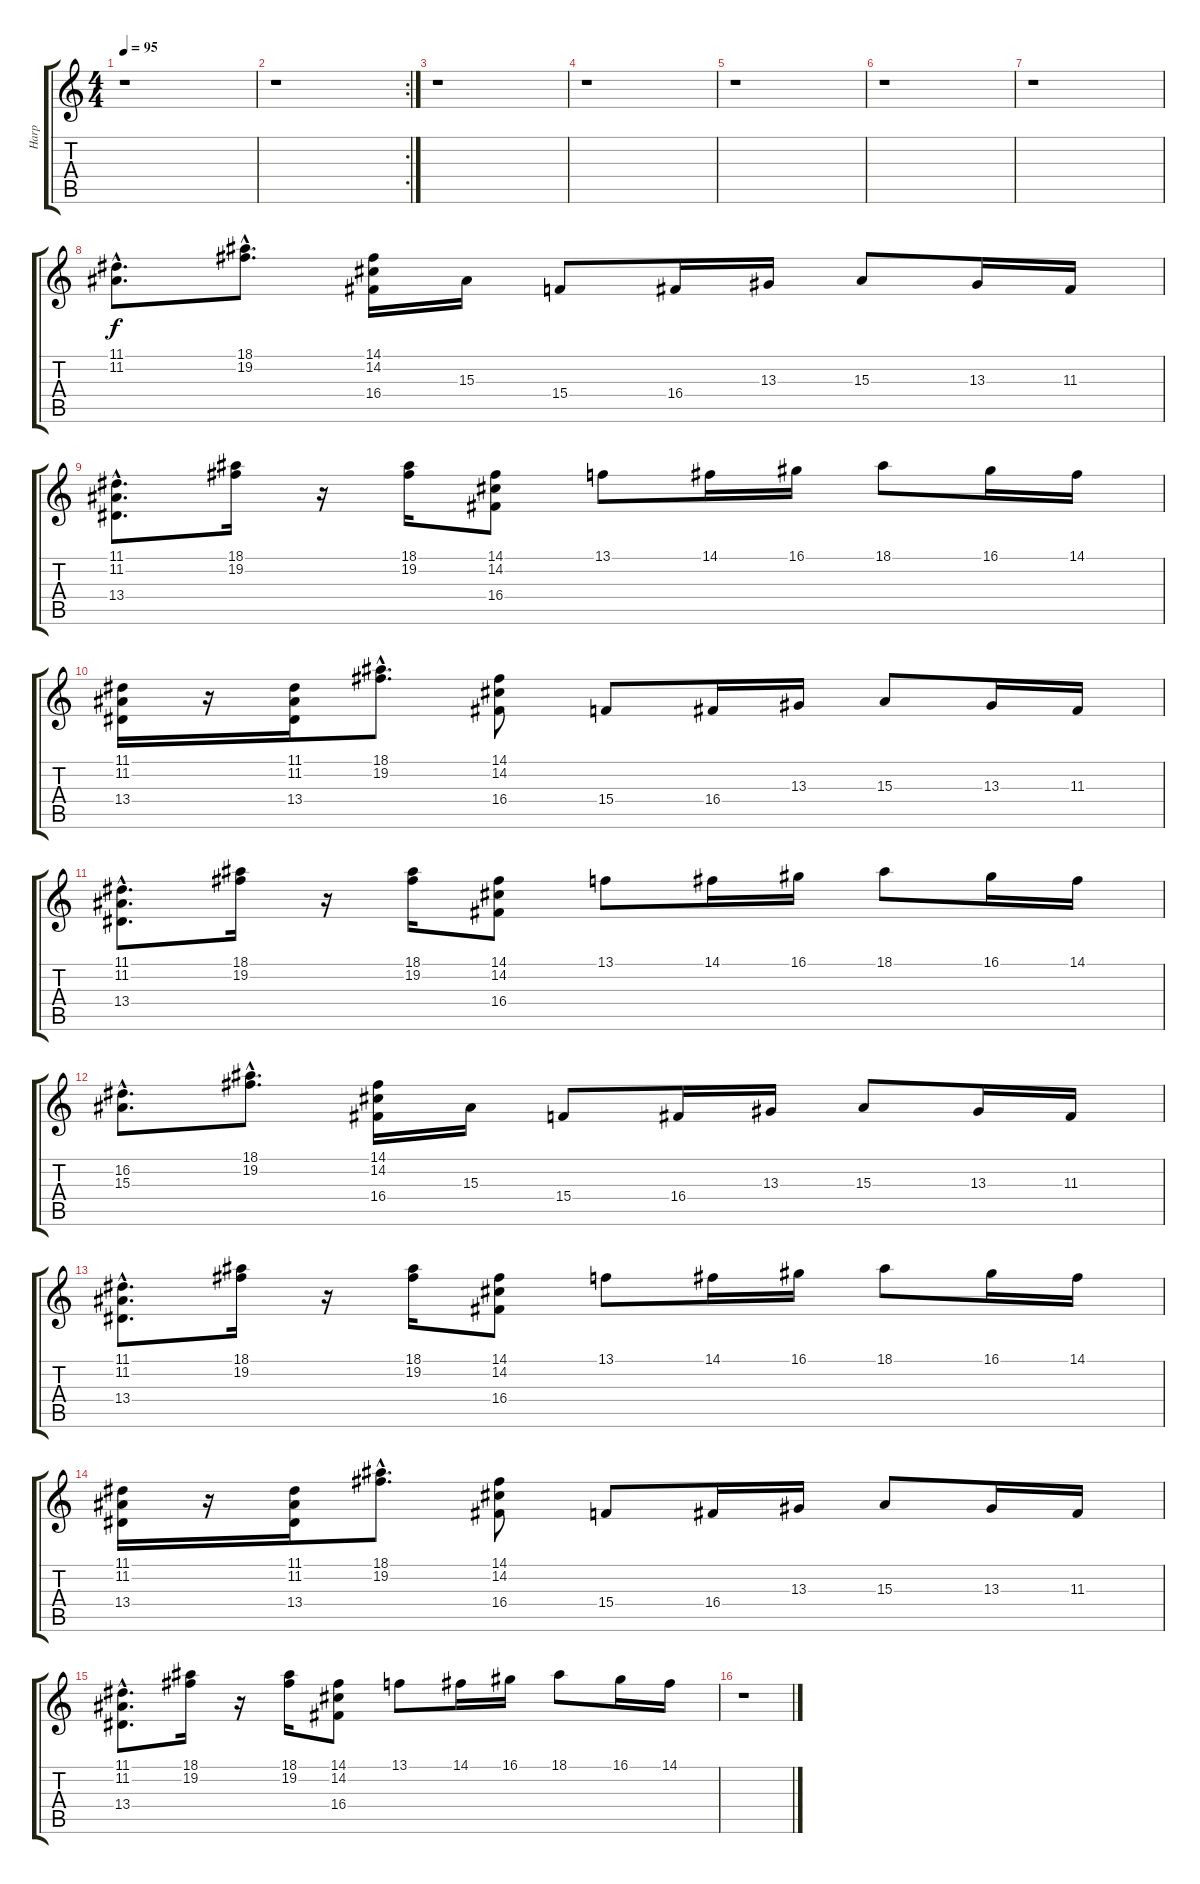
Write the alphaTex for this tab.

\track ("Harp" "Harp") {instrument orchestralharp}
\staff {score tabs}
\tuning (E4 B3 G3 D3 A2 E2) {hide}
\ts (4 4)
\tempo 95
\clef g2
\ks c
r.1{dy f} |
\rc 2
r.1 |
r.1 |
r.1 |
r.1 |
r.1 |
r.1 |
(11.1{hac} 11.2{hac}).8{d} (18.1{hac} 19.2{hac}).8{d} (14.1 14.2 16.4).16 15.3.16 15.4.8 16.4.16 13.3.16 15.3.8 13.3.16 11.3.16 |
(11.1{hac} 11.2{hac} 13.4{hac}).8{d} (18.1 19.2).16 r.16 (18.1 19.2).16 (14.1 14.2 16.4).8 13.1.8 14.1.16 16.1.16 18.1.8 16.1.16 14.1.16 |
(11.1 11.2 13.4).16 r.16 (11.1 11.2 13.4).16 (18.1{hac} 19.2{hac}).8{d} (14.1 14.2 16.4).8 15.4.8 16.4.16 13.3.16 15.3.8 13.3.16 11.3.16 |
(11.1{hac} 11.2{hac} 13.4{hac}).8{d} (18.1 19.2).16 r.16 (18.1 19.2).16 (14.1 14.2 16.4).8 13.1.8 14.1.16 16.1.16 18.1.8 16.1.16 14.1.16 |
(16.2{hac} 15.3{hac}).8{d} (18.1{hac} 19.2{hac}).8{d} (14.1 14.2 16.4).16 15.3.16 15.4.8 16.4.16 13.3.16 15.3.8 13.3.16 11.3.16 |
(11.1{hac} 11.2{hac} 13.4{hac}).8{d} (18.1 19.2).16 r.16 (18.1 19.2).16 (14.1 14.2 16.4).8 13.1.8 14.1.16 16.1.16 18.1.8 16.1.16 14.1.16 |
(11.1 11.2 13.4).16 r.16 (11.1 11.2 13.4).16 (18.1{hac} 19.2{hac}).8{d} (14.1 14.2 16.4).8 15.4.8 16.4.16 13.3.16 15.3.8 13.3.16 11.3.16 |
(11.1{hac} 11.2{hac} 13.4{hac}).8{d} (18.1 19.2).16 r.16 (18.1 19.2).16 (14.1 14.2 16.4).8 13.1.8 14.1.16 16.1.16 18.1.8 16.1.16 14.1.16 |
r.1
